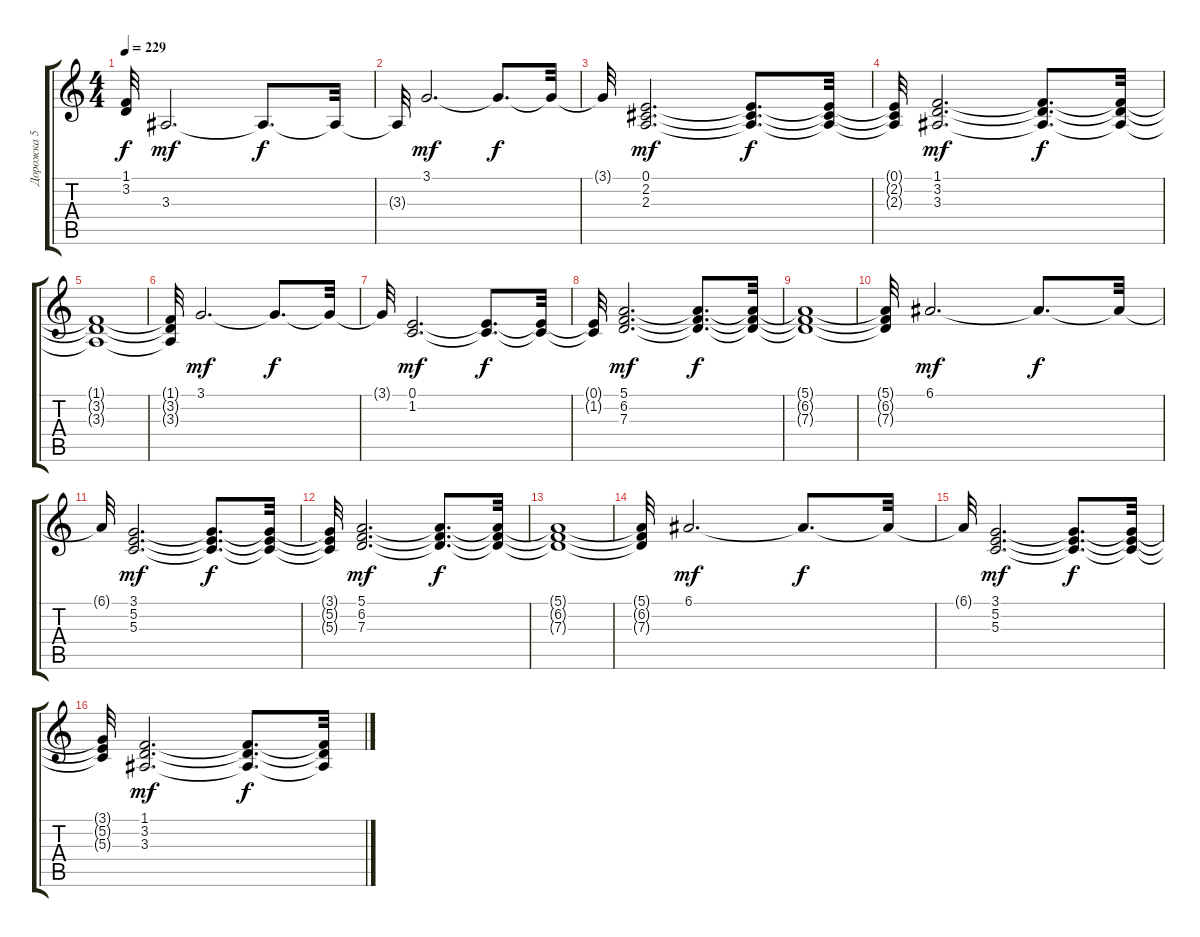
\track ("Дорожка 5" "Дорожка 5") {instrument choiraahs}
\staff {score tabs}
\tuning (E4 B3 G3 D3 A2 E2) {hide}
\ts (4 4)
\tempo 229
\clef g2
\ks c
(1.1{t} 3.2{t}).32{dy f} 3.3.2{d dy mf} 3.3{t}.8{d dy f} 3.3{t}.32 |
3.3{t}.32 3.1.2{d dy mf} 3.1{t}.8{d dy f} 3.1{t}.32 |
3.1{t}.32 (0.1 2.2 2.3).2{d dy mf} (0.1{t} 2.2{t} 2.3{t}).8{d dy f} (0.1{t} 2.2{t} 2.3{t}).32 |
(0.1{t} 2.2{t} 2.3{t}).32 (1.1 3.2 3.3).2{d dy mf} (1.1{t} 3.2{t} 3.3{t}).8{d dy f} (1.1{t} 3.2{t} 3.3{t}).32 |
(1.1{t} 3.2{t} 3.3{t}).1 |
(1.1{t} 3.2{t} 3.3{t}).32 3.1.2{d dy mf} 3.1{t}.8{d dy f} 3.1{t}.32 |
3.1{t}.32 (0.1 1.2).2{d dy mf} (0.1{t} 1.2{t}).8{d dy f} (0.1{t} 1.2{t}).32 |
(0.1{t} 1.2{t}).32 (5.1 6.2 7.3).2{d dy mf} (5.1{t} 6.2{t} 7.3{t}).8{d dy f} (5.1{t} 6.2{t} 7.3{t}).32 |
(5.1{t} 6.2{t} 7.3{t}).1 |
(5.1{t} 6.2{t} 7.3{t}).32 6.1.2{d dy mf} 6.1{t}.8{d dy f} 6.1{t}.32 |
6.1{t}.32 (3.1 5.2 5.3).2{d dy mf} (3.1{t} 5.2{t} 5.3{t}).8{d dy f} (3.1{t} 5.2{t} 5.3{t}).32 |
(3.1{t} 5.2{t} 5.3{t}).32 (5.1 6.2 7.3).2{d dy mf} (5.1{t} 6.2{t} 7.3{t}).8{d dy f} (5.1{t} 6.2{t} 7.3{t}).32 |
(5.1{t} 6.2{t} 7.3{t}).1 |
(5.1{t} 6.2{t} 7.3{t}).32 6.1.2{d dy mf} 6.1{t}.8{d dy f} 6.1{t}.32 |
6.1{t}.32 (3.1 5.2 5.3).2{d dy mf} (3.1{t} 5.2{t} 5.3{t}).8{d dy f} (3.1{t} 5.2{t} 5.3{t}).32 |
(3.1{t} 5.2{t} 5.3{t}).32 (1.1 3.2 3.3).2{d dy mf} (1.1{t} 3.2{t} 3.3{t}).8{d dy f} (1.1{t} 3.2{t} 3.3{t}).32
